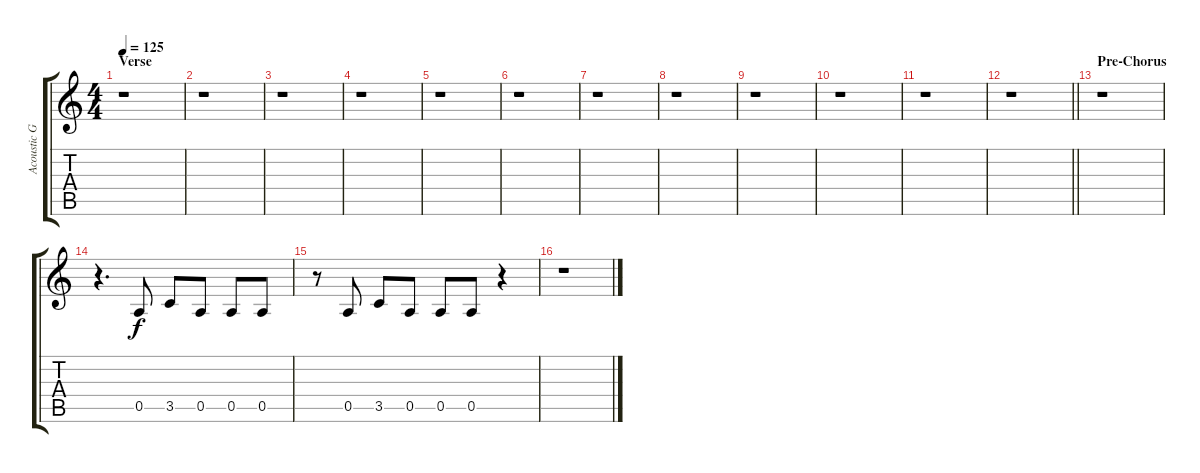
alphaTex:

\track ("Acoustic Guitar" "Acoustic G") {instrument acousticguitarsteel}
\staff {score tabs}
\tuning (E4 B3 G3 D3 A2 D2) {hide}
\ts (4 4)
\section ("" "Verse")
\tempo 125
\clef g2
\ks c
r.1{dy f} |
r.1 |
r.1 |
r.1 |
r.1 |
r.1 |
r.1 |
r.1 |
r.1 |
r.1 |
r.1 |
\barLineRight lightlight
r.1 |
\section ("" "Pre-Chorus")
r.1 |
r.4{d} 0.5.8 3.5.8 0.5.8 0.5.8 0.5.8 |
r.8 0.5.8 3.5.8 0.5.8 0.5.8 0.5.8 r.4 |
r.1
